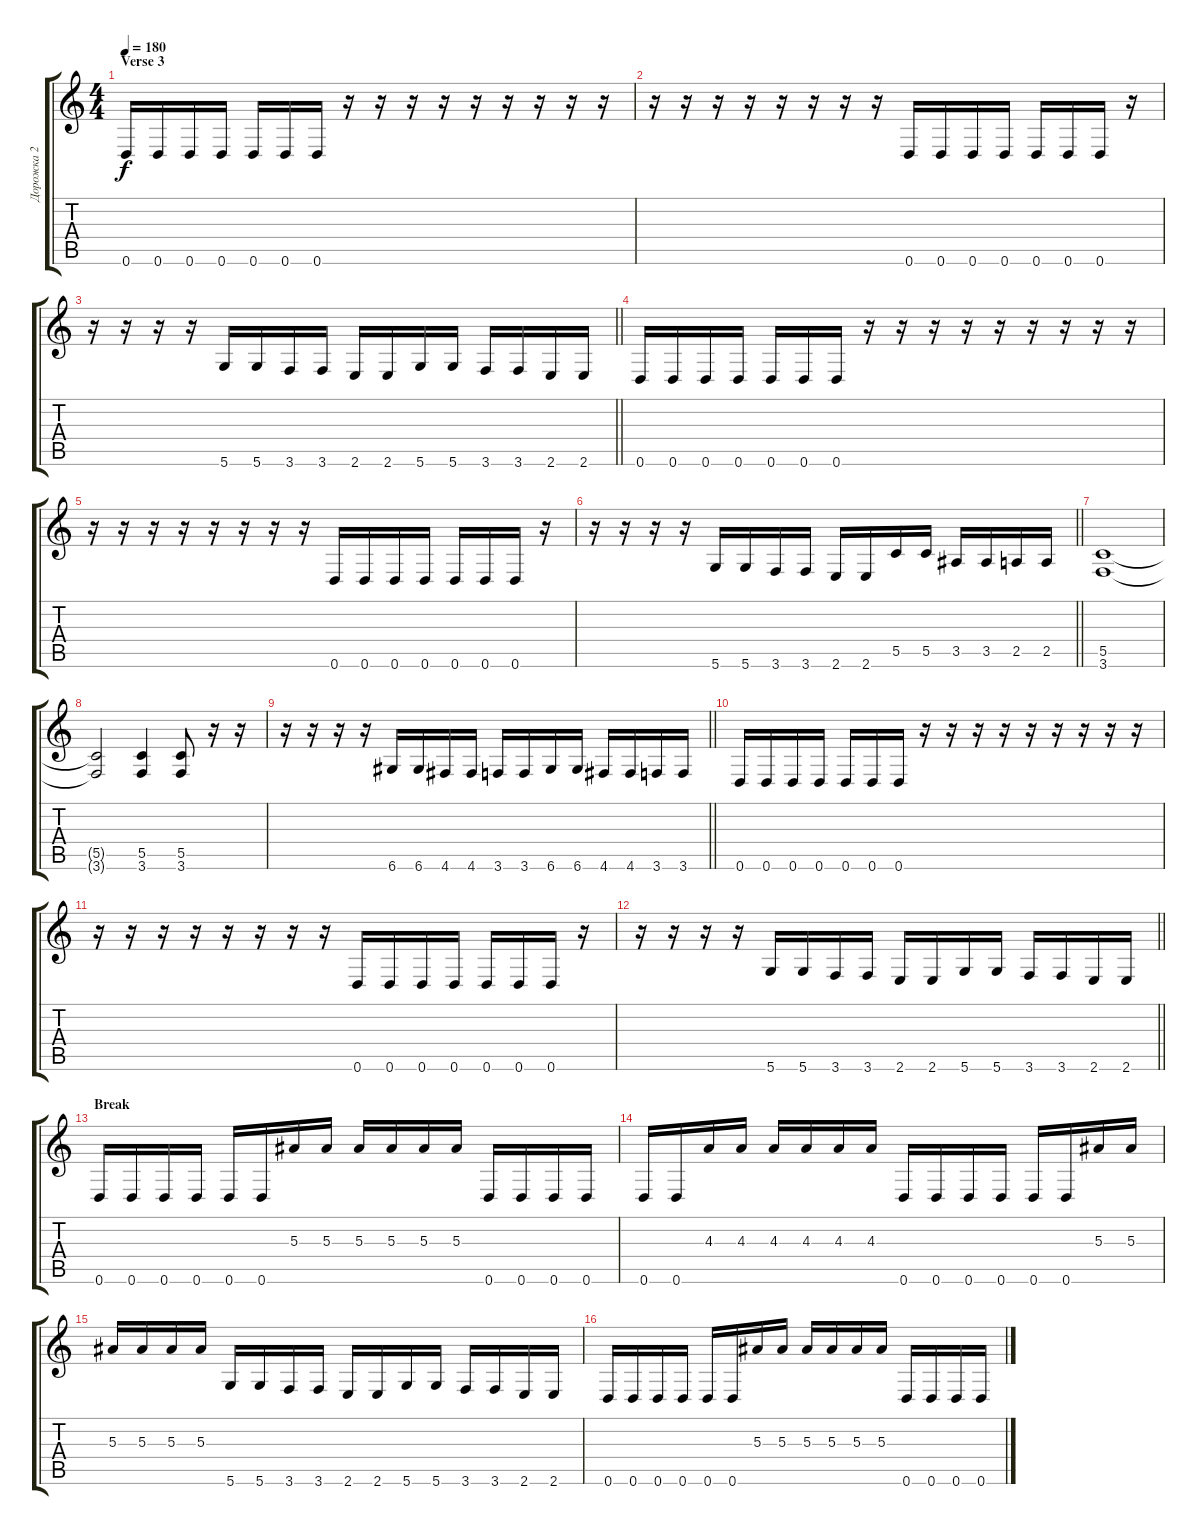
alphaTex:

\track ("Дорожка 2" "Дорожка 2") {instrument distortionguitar}
\staff {score tabs}
\tuning (D4 A3 F3 C3 G2 D2) {hide}
\ts (4 4)
\section ("" "Verse 3")
\tempo 180
\clef g2
\ks c
0.6.16{dy f} 0.6.16 0.6.16 0.6.16 0.6.16 0.6.16 0.6.16 r.16 r.16 r.16 r.16 r.16 r.16 r.16 r.16 r.16 |
r.16 r.16 r.16 r.16 r.16 r.16 r.16 r.16 0.6.16 0.6.16 0.6.16 0.6.16 0.6.16 0.6.16 0.6.16 r.16 |
\barLineRight lightlight
r.16 r.16 r.16 r.16 5.6.16 5.6.16 3.6.16 3.6.16 2.6.16 2.6.16 5.6.16 5.6.16 3.6.16 3.6.16 2.6.16 2.6.16 |
0.6.16 0.6.16 0.6.16 0.6.16 0.6.16 0.6.16 0.6.16 r.16 r.16 r.16 r.16 r.16 r.16 r.16 r.16 r.16 |
r.16 r.16 r.16 r.16 r.16 r.16 r.16 r.16 0.6.16 0.6.16 0.6.16 0.6.16 0.6.16 0.6.16 0.6.16 r.16 |
\barLineRight lightlight
r.16 r.16 r.16 r.16 5.6.16 5.6.16 3.6.16 3.6.16 2.6.16 2.6.16 5.5.16 5.5.16 3.5.16 3.5.16 2.5.16 2.5.16 |
(5.5 3.6).1 |
(5.5{t} 3.6{t}).2 (5.5 3.6).4 (5.5 3.6).8 r.16 r.16 |
\barLineRight lightlight
r.16 r.16 r.16 r.16 6.6.16 6.6.16 4.6.16 4.6.16 3.6.16 3.6.16 6.6.16 6.6.16 4.6.16 4.6.16 3.6.16 3.6.16 |
0.6.16 0.6.16 0.6.16 0.6.16 0.6.16 0.6.16 0.6.16 r.16 r.16 r.16 r.16 r.16 r.16 r.16 r.16 r.16 |
r.16 r.16 r.16 r.16 r.16 r.16 r.16 r.16 0.6.16 0.6.16 0.6.16 0.6.16 0.6.16 0.6.16 0.6.16 r.16 |
\barLineRight lightlight
r.16 r.16 r.16 r.16 5.6.16 5.6.16 3.6.16 3.6.16 2.6.16 2.6.16 5.6.16 5.6.16 3.6.16 3.6.16 2.6.16 2.6.16 |
\section ("" "Break")
0.6.16 0.6.16 0.6.16 0.6.16 0.6.16 0.6.16 5.3.16 5.3.16 5.3.16 5.3.16 5.3.16 5.3.16 0.6.16 0.6.16 0.6.16 0.6.16 |
0.6.16 0.6.16 4.3.16 4.3.16 4.3.16 4.3.16 4.3.16 4.3.16 0.6.16 0.6.16 0.6.16 0.6.16 0.6.16 0.6.16 5.3.16 5.3.16 |
5.3.16 5.3.16 5.3.16 5.3.16 5.6.16 5.6.16 3.6.16 3.6.16 2.6.16 2.6.16 5.6.16 5.6.16 3.6.16 3.6.16 2.6.16 2.6.16 |
0.6.16 0.6.16 0.6.16 0.6.16 0.6.16 0.6.16 5.3.16 5.3.16 5.3.16 5.3.16 5.3.16 5.3.16 0.6.16 0.6.16 0.6.16 0.6.16
